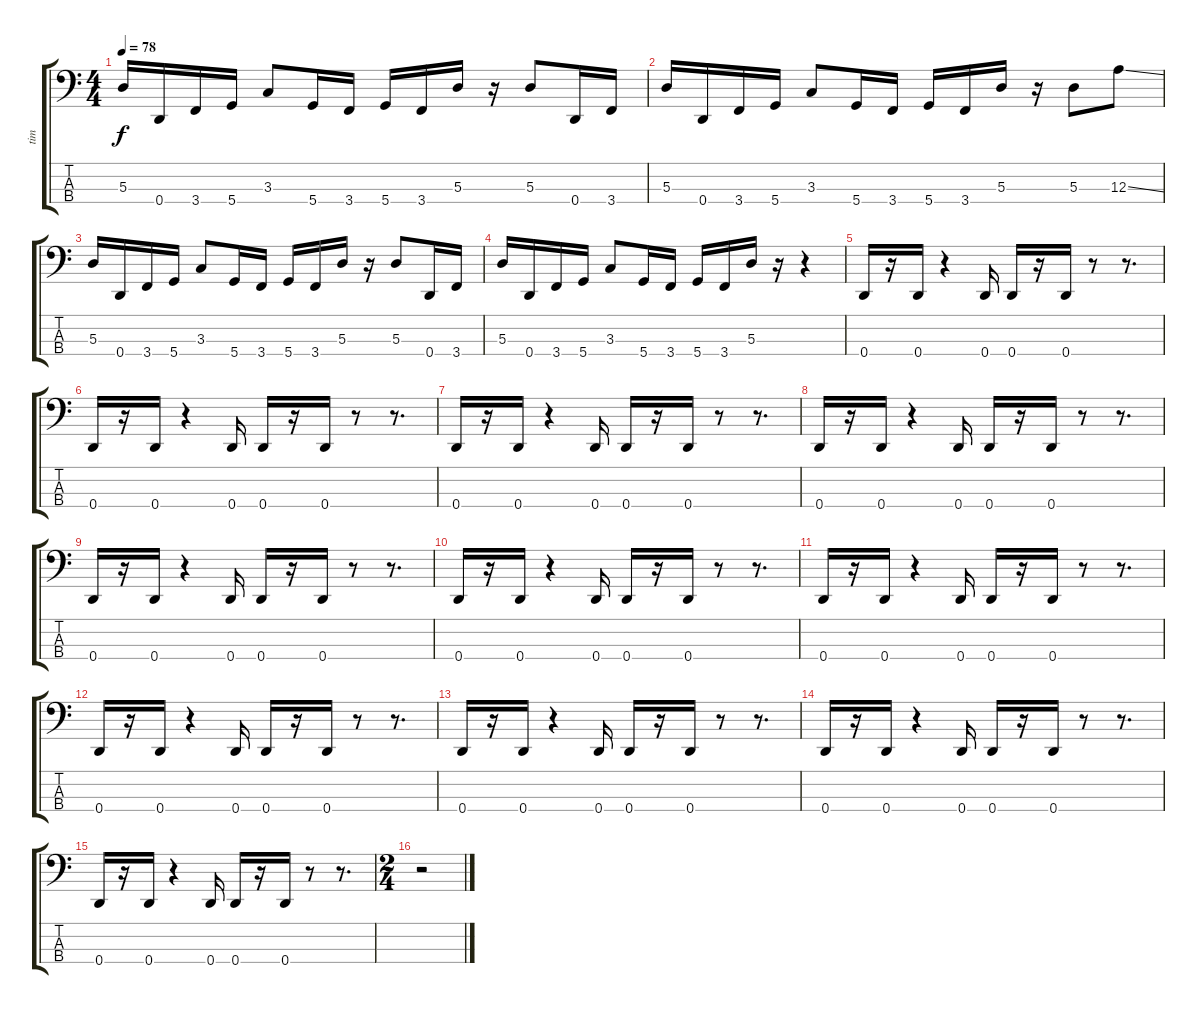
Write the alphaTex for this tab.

\track ("tim" "tim") {instrument electricbassfinger}
\staff {score tabs}
\tuning (G2 D2 A1 D1) {hide}
\ts (4 4)
\tempo 78
\clef f4
\ks c
5.3.16{dy f} 0.4.16 3.4.16 5.4.16 3.3.8 5.4.16 3.4.16 5.4.16 3.4.16 5.3.16 r.16 5.3.8 0.4.16 3.4.16 |
5.3.16 0.4.16 3.4.16 5.4.16 3.3.8 5.4.16 3.4.16 5.4.16 3.4.16 5.3.16 r.16 5.3.8 12.3{ss}.8 |
5.3.16 0.4.16 3.4.16 5.4.16 3.3.8 5.4.16 3.4.16 5.4.16 3.4.16 5.3.16 r.16 5.3.8 0.4.16 3.4.16 |
5.3.16 0.4.16 3.4.16 5.4.16 3.3.8 5.4.16 3.4.16 5.4.16 3.4.16 5.3.16 r.16 r.4 |
0.4.16 r.16 0.4.16 r.4 0.4.16 0.4.16 r.16 0.4.16 r.8 r.8{d} |
0.4.16 r.16 0.4.16 r.4 0.4.16 0.4.16 r.16 0.4.16 r.8 r.8{d} |
0.4.16 r.16 0.4.16 r.4 0.4.16 0.4.16 r.16 0.4.16 r.8 r.8{d} |
0.4.16 r.16 0.4.16 r.4 0.4.16 0.4.16 r.16 0.4.16 r.8 r.8{d} |
0.4.16 r.16 0.4.16 r.4 0.4.16 0.4.16 r.16 0.4.16 r.8 r.8{d} |
0.4.16 r.16 0.4.16 r.4 0.4.16 0.4.16 r.16 0.4.16 r.8 r.8{d} |
0.4.16 r.16 0.4.16 r.4 0.4.16 0.4.16 r.16 0.4.16 r.8 r.8{d} |
0.4.16 r.16 0.4.16 r.4 0.4.16 0.4.16 r.16 0.4.16 r.8 r.8{d} |
0.4.16 r.16 0.4.16 r.4 0.4.16 0.4.16 r.16 0.4.16 r.8 r.8{d} |
0.4.16 r.16 0.4.16 r.4 0.4.16 0.4.16 r.16 0.4.16 r.8 r.8{d} |
0.4.16 r.16 0.4.16 r.4 0.4.16 0.4.16 r.16 0.4.16 r.8 r.8{d} |
\ts (2 4)
r.2
